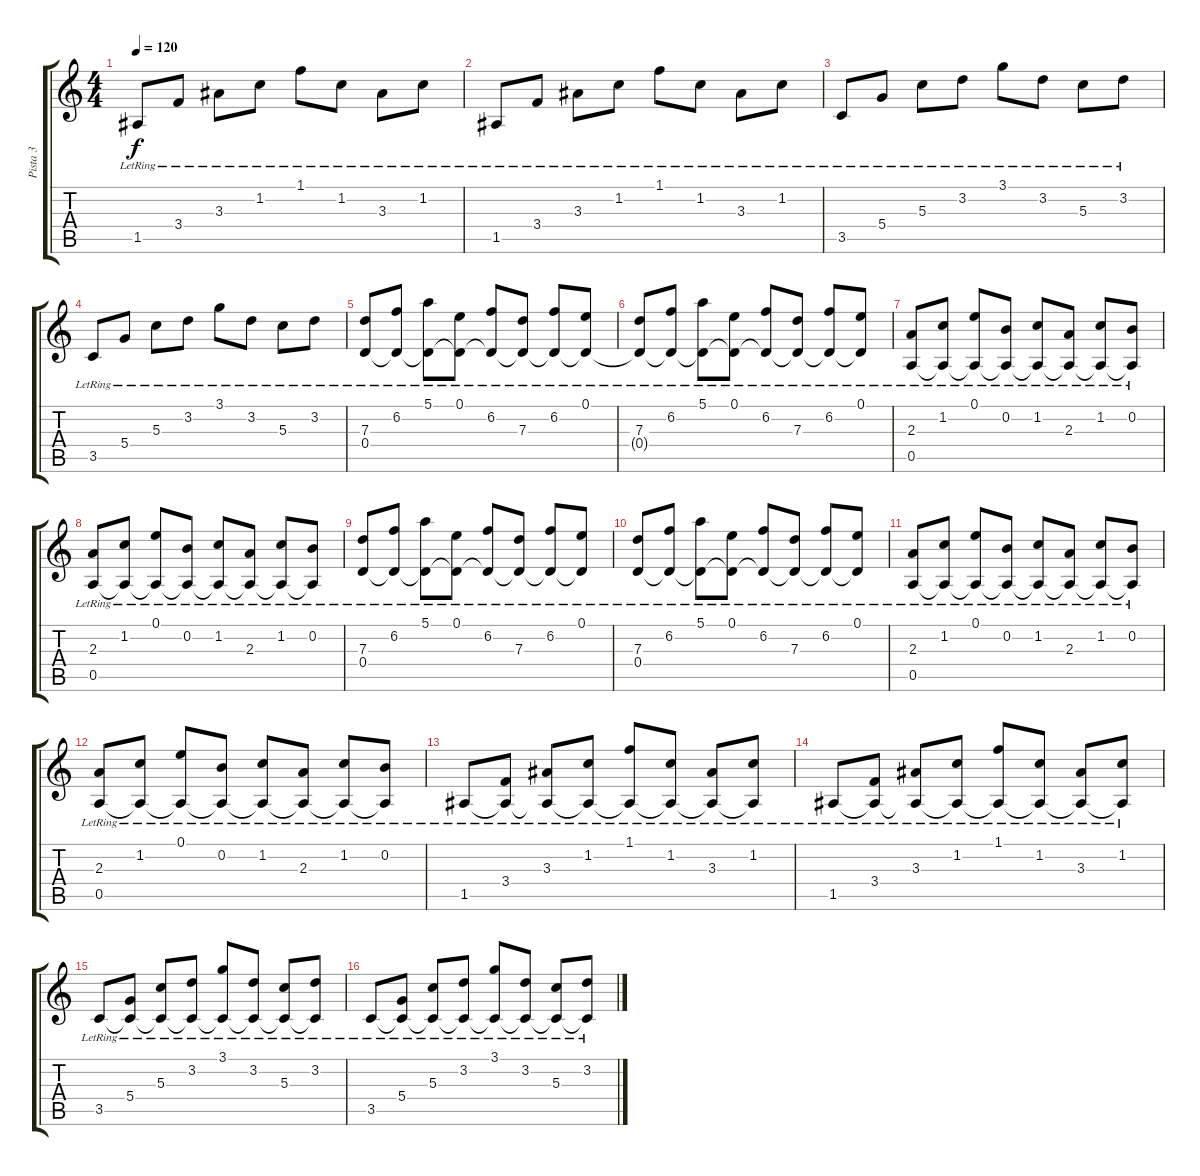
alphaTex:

\track ("Pista 3" "Pista 3") {instrument acousticguitarnylon}
\staff {score tabs}
\tuning (E4 B3 G3 D3 A2 E2) {hide}
\ts (4 4)
\tempo 120
\clef g2
\ks c
1.5{lr}.8{dy f} 3.4{lr}.8 3.3{lr}.8 1.2{lr}.8 1.1{lr}.8 1.2{lr}.8 3.3{lr}.8 1.2{lr}.8 |
1.5{lr}.8 3.4{lr}.8 3.3{lr}.8 1.2{lr}.8 1.1{lr}.8 1.2{lr}.8 3.3{lr}.8 1.2{lr}.8 |
3.5{lr}.8 5.4{lr}.8 5.3{lr}.8 3.2{lr}.8 3.1{lr}.8 3.2{lr}.8 5.3{lr}.8 3.2{lr}.8 |
3.5{lr}.8 5.4{lr}.8 5.3{lr}.8 3.2{lr}.8 3.1{lr}.8 3.2{lr}.8 5.3{lr}.8 3.2{lr}.8 |
(7.3{lr} 0.4).8 (6.2{lr} 0.4{t}).8 (5.1{lr} 0.4{t}).8 (0.1{lr} 0.4{t}).8 (6.2{lr} 0.4{t}).8 (7.3{lr} 0.4{t}).8 (6.2{lr} 0.4{t}).8 (0.1{lr} 0.4{t}).8 |
(7.3{lr} 0.4{t}).8 (6.2{lr} 0.4{t}).8 (5.1{lr} 0.4{t}).8 (0.1{lr} 0.4{t}).8 (6.2{lr} 0.4{t}).8 (7.3{lr} 0.4{t}).8 (6.2{lr} 0.4{t}).8 (0.1{lr} 0.4{t}).8 |
(2.3{lr} 0.5).8 (1.2{lr} 0.5{t}).8 (0.1{lr} 0.5{t}).8 (0.2{lr} 0.5{t}).8 (1.2{lr} 0.5{t}).8 (2.3{lr} 0.5{t}).8 (1.2{lr} 0.5{t}).8 (0.2{lr} 0.5{t}).8 |
(2.3{lr} 0.5).8 (1.2{lr} 0.5{t}).8 (0.1{lr} 0.5{t}).8 (0.2{lr} 0.5{t}).8 (1.2{lr} 0.5{t}).8 (2.3{lr} 0.5{t}).8 (1.2{lr} 0.5{t}).8 (0.2{lr} 0.5{t}).8 |
(7.3{lr} 0.4).8 (6.2{lr} 0.4{t}).8 (5.1{lr} 0.4{t}).8 (0.1{lr} 0.4{t}).8 (6.2{lr} 0.4{t}).8 (7.3{lr} 0.4{t}).8 (6.2{lr} 0.4{t}).8 (0.1{lr} 0.4{t}).8 |
(7.3{lr} 0.4).8 (6.2{lr} 0.4{t}).8 (5.1{lr} 0.4{t}).8 (0.1{lr} 0.4{t}).8 (6.2{lr} 0.4{t}).8 (7.3{lr} 0.4{t}).8 (6.2{lr} 0.4{t}).8 (0.1{lr} 0.4{t}).8 |
(2.3{lr} 0.5).8 (1.2{lr} 0.5{t}).8 (0.1{lr} 0.5{t}).8 (0.2{lr} 0.5{t}).8 (1.2{lr} 0.5{t}).8 (2.3{lr} 0.5{t}).8 (1.2{lr} 0.5{t}).8 (0.2{lr} 0.5{t}).8 |
(2.3{lr} 0.5).8 (1.2{lr} 0.5{t}).8 (0.1{lr} 0.5{t}).8 (0.2{lr} 0.5{t}).8 (1.2{lr} 0.5{t}).8 (2.3{lr} 0.5{t}).8 (1.2{lr} 0.5{t}).8 (0.2{lr} 0.5{t}).8 |
1.5{lr}.8 (3.4{lr} 1.5{t}).8 (3.3{lr} 1.5{t}).8 (1.2{lr} 1.5{t}).8 (1.1{lr} 1.5{t}).8 (1.2{lr} 1.5{t}).8 (3.3{lr} 1.5{t}).8 (1.2{lr} 1.5{t}).8 |
1.5{lr}.8 (3.4{lr} 1.5{t}).8 (3.3{lr} 1.5{t}).8 (1.2{lr} 1.5{t}).8 (1.1{lr} 1.5{t}).8 (1.2{lr} 1.5{t}).8 (3.3{lr} 1.5{t}).8 (1.2{lr} 1.5{t}).8 |
3.5{lr}.8 (5.4{lr} 3.5{t}).8 (5.3{lr} 3.5{t}).8 (3.2{lr} 3.5{t}).8 (3.1{lr} 3.5{t}).8 (3.2{lr} 3.5{t}).8 (5.3{lr} 3.5{t}).8 (3.2{lr} 3.5{t}).8 |
3.5{lr}.8 (5.4{lr} 3.5{t}).8 (5.3{lr} 3.5{t}).8 (3.2{lr} 3.5{t}).8 (3.1{lr} 3.5{t}).8 (3.2{lr} 3.5{t}).8 (5.3{lr} 3.5{t}).8 (3.2{lr} 3.5{t}).8
